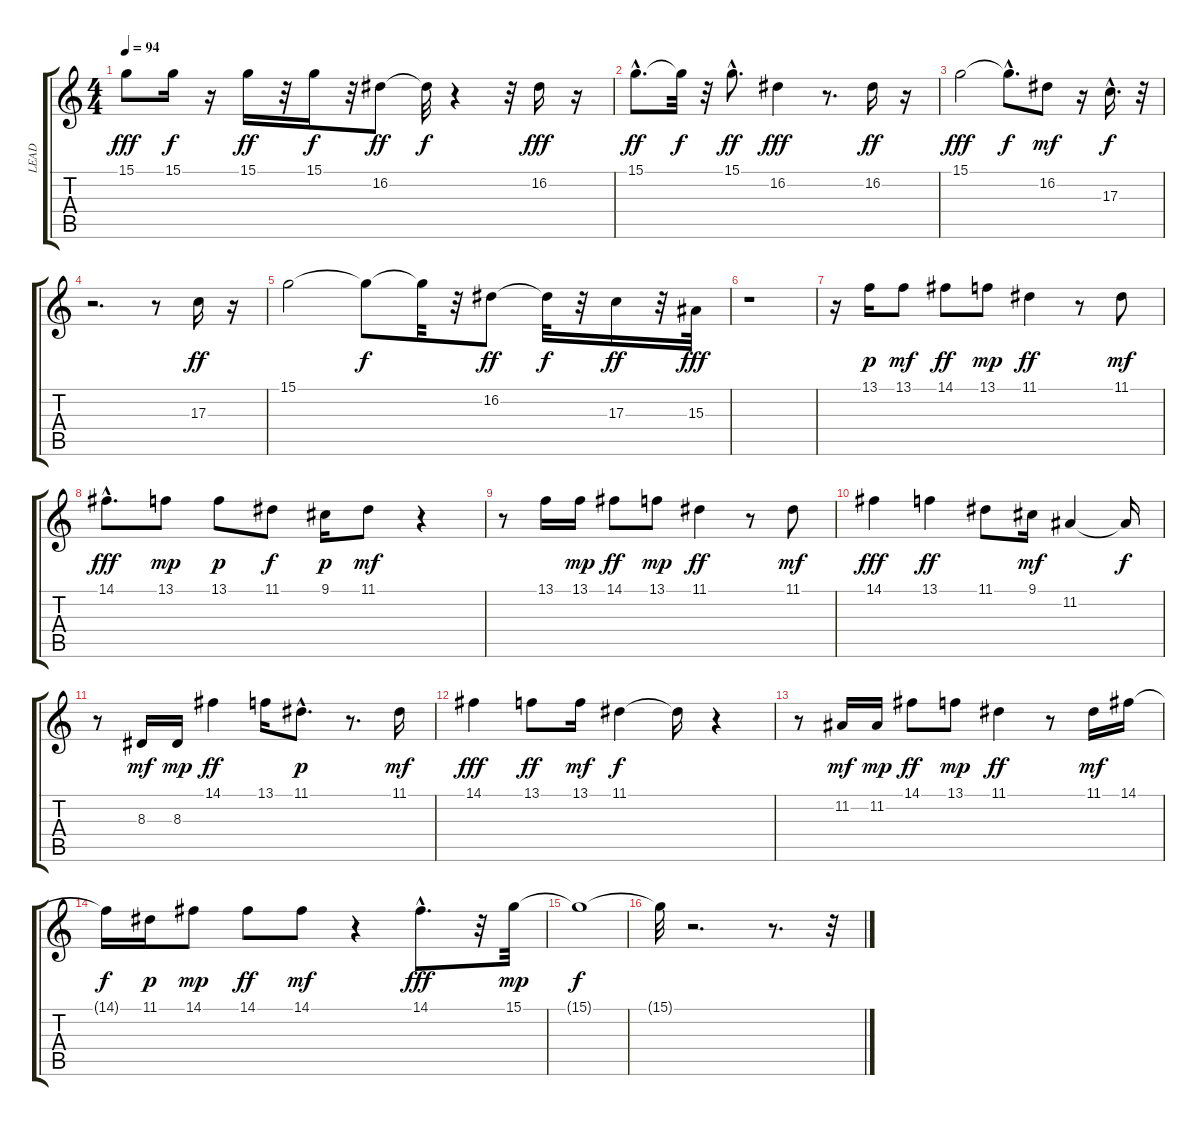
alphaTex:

\track ("LEAD" "LEAD") {instrument percussiveorgan}
\staff {score tabs}
\tuning (E4 B3 G3 D3 A2 E2) {hide}
\ts (4 4)
\tempo 94
\clef g2
\ks c
15.1.8{dy fff} 15.1.16{dy f} r.16 15.1.16{dy ff} r.32 15.1.16{dy f} r.32 16.2.8{dy ff} 16.2{t}.32{dy f} r.4 r.32 16.2.16{dy fff} r.16 |
15.1{hac}.8{d dy ff} 15.1{t}.32{dy f} r.32 15.1{hac}.8{d dy ff} 16.2.4{dy fff} r.8{d} 16.2.16{dy ff} r.16 |
15.1.2{dy fff} 15.1{hac t}.8{d dy f} 16.2.8{dy mf} r.16 17.3{hac}.16{d dy f} r.32 |
r.2{d} r.8 17.3.16{dy ff} r.16 |
15.1.2 15.1{t}.8{dy f} 15.1{t}.32 r.32 16.2.8{dy ff} 16.2{t}.32{dy f} r.32 17.3.16{dy ff} r.32 15.3.32{dy fff} |
r.1 |
r.16 13.1.16{dy p} 13.1.8{dy mf} 14.1.8{dy ff} 13.1.8{dy mp} 11.1.4{dy ff} r.8 11.1.8{dy mf} |
14.1{hac}.8{d dy fff} 13.1.8{dy mp} 13.1.8{dy p} 11.1.8{dy f} 9.1.16{dy p} 11.1.8{dy mf} r.4 |
r.8 13.1.16 13.1.16{dy mp} 14.1.8{dy ff} 13.1.8{dy mp} 11.1.4{dy ff} r.8 11.1.8{dy mf} |
14.1.4{dy fff} 13.1.4{dy ff} 11.1.8 9.1.16{dy mf} 11.2.4 11.2{t}.16{dy f} |
r.8 8.3.16{dy mf} 8.3.16{dy mp} 14.1.4{dy ff} 13.1.16 11.1{hac}.8{d dy p} r.8{d} 11.1.16{dy mf} |
14.1.4{dy fff} 13.1.8{dy ff} 13.1.16{dy mf} 11.1.4{dy f} 11.1{t}.16 r.4 |
r.8 11.2.16{dy mf} 11.2.16{dy mp} 14.1.8{dy ff} 13.1.8{dy mp} 11.1.4{dy ff} r.8 11.1.16{dy mf} 14.1.16 |
14.1{t}.16{dy f} 11.1.16{dy p} 14.1.8{dy mp} 14.1.8{dy ff} 14.1.8{dy mf} r.4 14.1{hac}.8{d dy fff} r.32 15.1.32{dy mp} |
15.1{t}.1{dy f} |
15.1{t}.32 r.2{d} r.8{d} r.32
